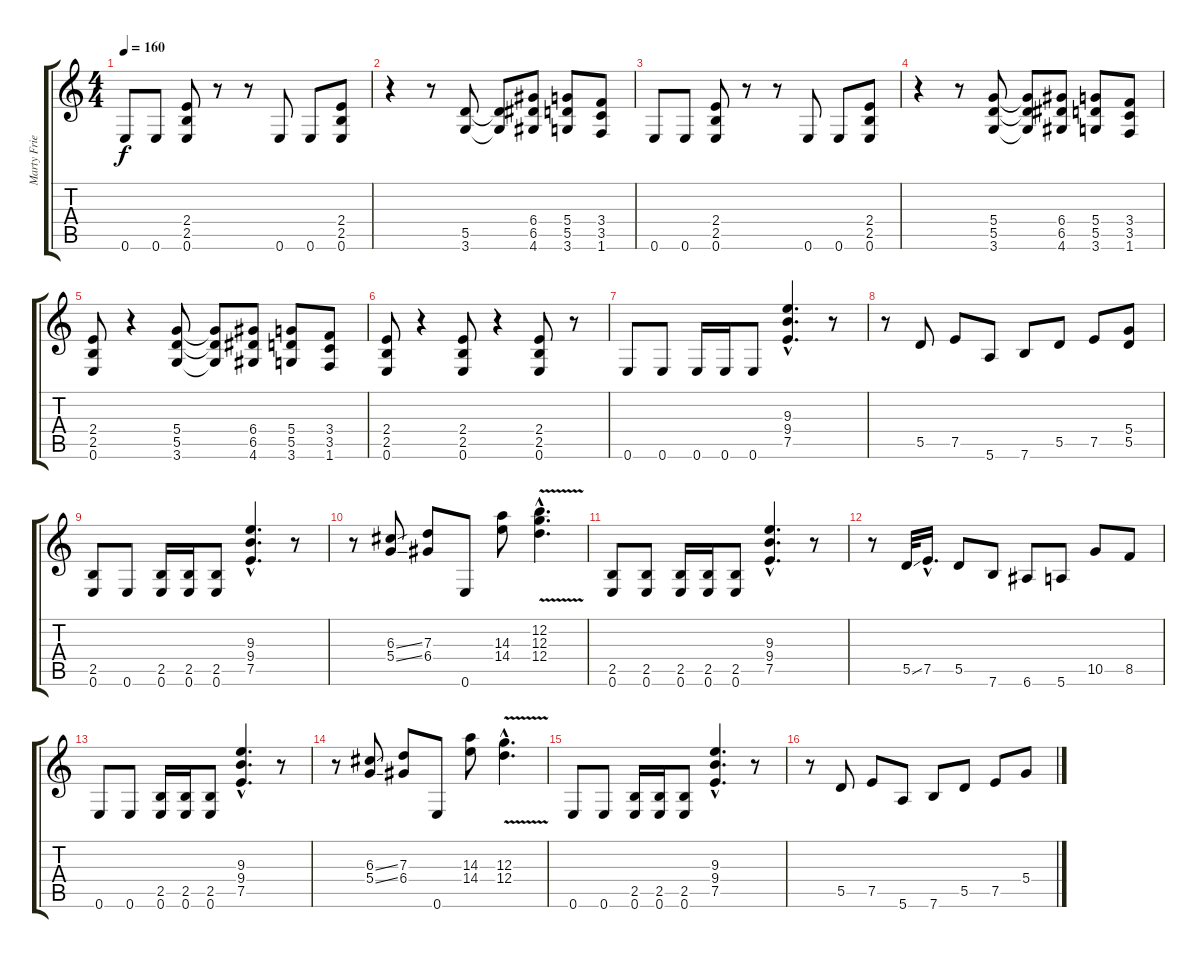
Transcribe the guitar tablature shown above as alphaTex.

\track ("Marty Friedman" "Marty Frie") {instrument distortionguitar}
\staff {score tabs}
\tuning (E4 B3 G3 D3 A2 E2) {hide}
\ts (4 4)
\tempo 160
\clef g2
\ks c
0.6.8{dy f volume 16 balance 13 instrument distortionguitar} 0.6.8 (2.4 2.5 0.6).8 r.8 r.8 0.6.8 0.6.8 (2.4 2.5 0.6).8 |
r.4 r.8 (5.5 3.6).8 (5.5{t} 3.6{t}).8 (6.4 6.5 4.6).8 (5.4 5.5 3.6).8 (3.4 3.5 1.6).8 |
0.6.8 0.6.8 (2.4 2.5 0.6).8 r.8 r.8 0.6.8 0.6.8 (2.4 2.5 0.6).8 |
r.4 r.8 (5.4 5.5 3.6).8 (5.4{t} 5.5{t} 3.6{t}).8 (6.4 6.5 4.6).8 (5.4 5.5 3.6).8 (3.4 3.5 1.6).8 |
(2.4 2.5 0.6).8 r.4 (5.4 5.5 3.6).8 (5.4{t} 5.5{t} 3.6{t}).8 (6.4 6.5 4.6).8 (5.4 5.5 3.6).8 (3.4 3.5 1.6).8 |
(2.4 2.5 0.6).8 r.4 (2.4 2.5 0.6).8 r.4 (2.4 2.5 0.6).8 r.8 |
0.6.8 0.6.8 0.6.16 0.6.16 0.6.8 (9.3{hac} 9.4{hac} 7.5{hac}).4{d} r.8 |
r.8 5.5.8 7.5.8 5.6.8 7.6.8 5.5.8 7.5.8 (5.4 5.5).8 |
(2.5 0.6).8 0.6.8 (2.5 0.6).16 (2.5 0.6).16 (2.5 0.6).8 (9.3{hac} 9.4{hac} 7.5{hac}).4{d} r.8 |
r.8 (6.3{ss} 5.4{ss}).8 (7.3 6.4).8 0.6.8 (14.3 14.4).8 (12.2{v hac} 12.3{v hac} 12.4{v hac}).4{d} |
(2.5 0.6).8 (2.5 0.6).8 (2.5 0.6).16 (2.5 0.6).16 (2.5 0.6).8 (9.3{hac} 9.4{hac} 7.5{hac}).4{d} r.8 |
r.8 5.5{ss}.32 7.5{hac}.16{d} 5.5.8 7.6.8 6.6.8 5.6.8 10.5.8 8.5.8 |
0.6.8 0.6.8 (2.5 0.6).16 (2.5 0.6).16 (2.5 0.6).8 (9.3{hac} 9.4{hac} 7.5{hac}).4{d} r.8 |
r.8 (6.3{ss} 5.4{ss}).8 (7.3 6.4).8 0.6.8 (14.3 14.4).8 (12.3{v hac} 12.4{v hac}).4{d} |
0.6.8 0.6.8 (2.5 0.6).16 (2.5 0.6).16 (2.5 0.6).8 (9.3{hac} 9.4{hac} 7.5{hac}).4{d} r.8 |
r.8 5.5.8 7.5.8 5.6.8 7.6.8 5.5.8 7.5.8 5.4.8
